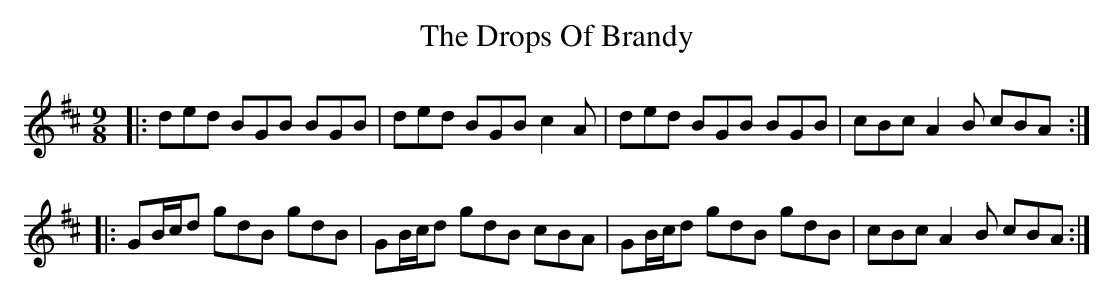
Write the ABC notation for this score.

X:1
T: The Drops Of Brandy
M: 9/8
L: 1/8
K: Dmaj
|:ded BGB BGB|ded BGB c2A|ded BGB BGB|cBc A2 B cBA:|
|:GB/c/d gdB gdB|GB/c/d gdB cBA|GB/c/d gdB gdB|cBc A2B cBA:|
